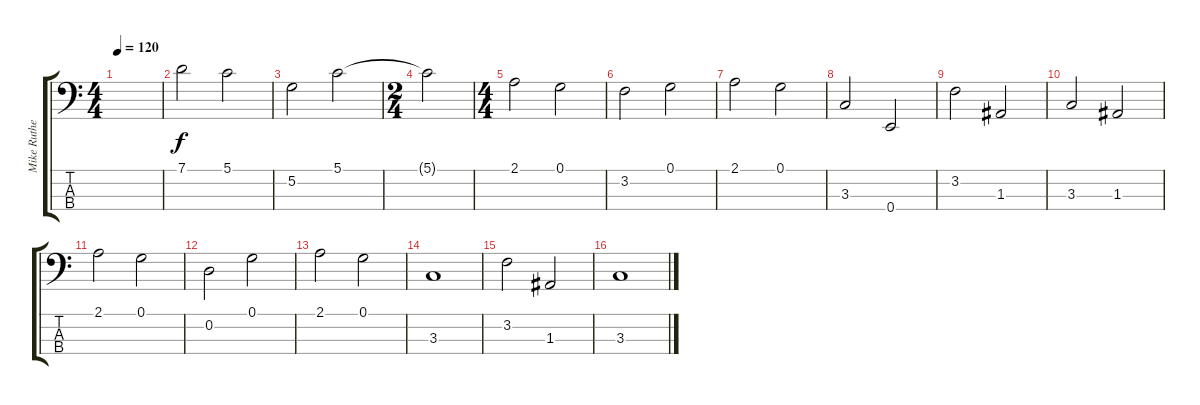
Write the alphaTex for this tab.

\track ("Mike Rutherford" "Mike Ruthe") {instrument electricbassfinger}
\staff {score tabs}
\tuning (G2 D2 A1 E1) {hide}
\ts (4 4)
\tempo 120
\clef f4
\ks c
|
7.1.2 5.1.2 |
5.2.2 5.1.2 |
\ts (2 4)
5.1{t}.2 |
\ts (4 4)
2.1.2 0.1.2 |
3.2.2 0.1.2 |
2.1.2 0.1.2 |
3.3.2 0.4.2 |
3.2.2 1.3.2 |
3.3.2 1.3.2 |
2.1.2 0.1.2 |
0.2.2 0.1.2 |
2.1.2 0.1.2 |
3.3.1 |
3.2.2 1.3.2 |
3.3.1
